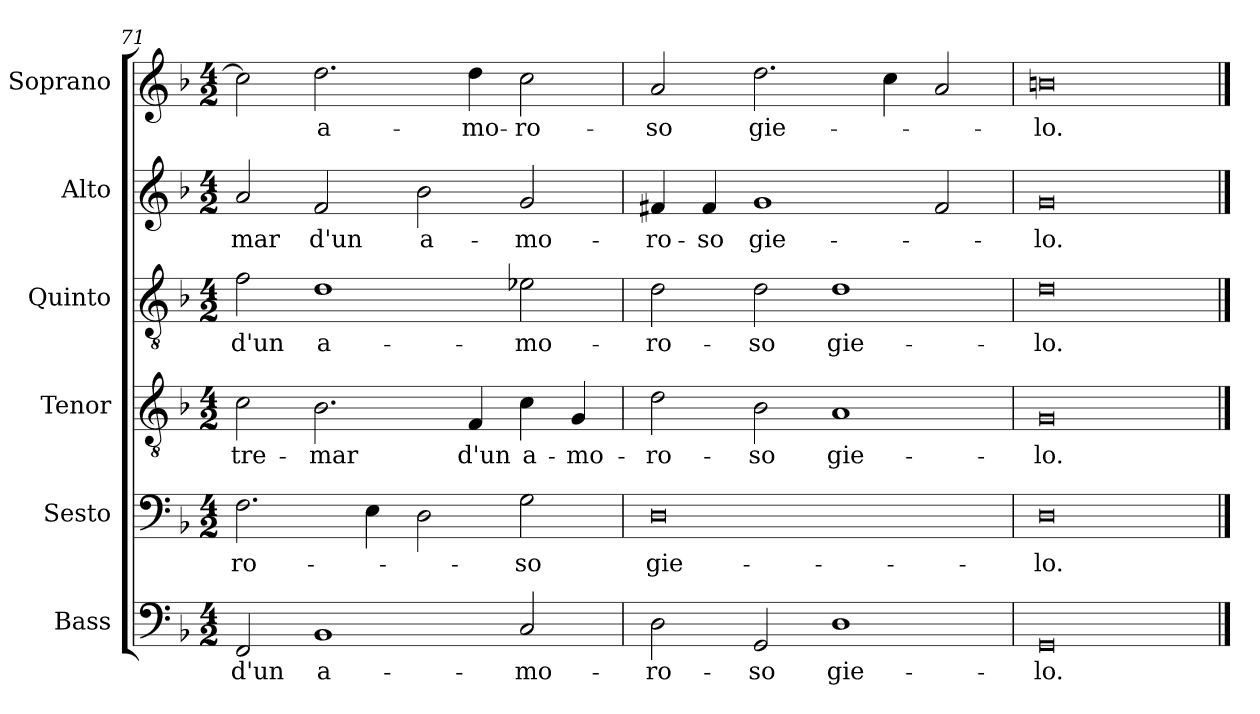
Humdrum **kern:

**kern	**text	**kern	**text	**kern	**text	**kern	**text	**kern	**text	**kern	**text
*part6	*part6	*part5	*part5	*part4	*part4	*part3	*part3	*part2	*part2	*part1	*part1
*staff6	*staff6	*staff5	*staff5	*staff4	*staff4	*staff3	*staff3	*staff2	*staff2	*staff1	*staff1
*I"Bass	*	*I"Sesto	*	*I"Tenor	*	*I"Quinto	*	*I"Alto	*	*I"Soprano	*
*I'B	*	*	*	*I'T	*	*	*	*I'A	*	*I'S	*
*clefF4	*	*clefF4	*	*clefGv2	*	*clefGv2	*	*clefG2	*	*clefG2	*
*k[b-]	*	*k[b-]	*	*k[b-]	*	*k[b-]	*	*k[b-]	*	*k[b-]	*
*F:	*	*F:	*	*F:	*	*F:	*	*F:	*	*F:	*
*M4/2	*	*M4/2	*	*M4/2	*	*M4/2	*	*M4/2	*	*M4/2	*
=71	=71	=71	=71	=71	=71	=71	=71	=71	=71	=71	=71
!	!LO:LY:b	!	!	!	!	!	!	!	!	!	!
!	!	!	!LO:LY:b	!	!	!	!	!	!	!	!
!	!	!	!	!	!LO:LY:b	!	!	!	!	!	!
!	!	!	!	!	!	!	!LO:LY:b	!	!	!	!
!	!	!	!	!	!	!	!	!	!LO:LY:b	!	!
2FF/	d'un	2.F\	-ro-	2c\	tre-	2f\	d'un	2a/	-mar	2cc\]	.
!	!LO:LY:b	!	!	!	!	!	!	!	!	!	!
!	!	!	!	!	!LO:LY:b	!	!	!	!	!	!
!	!	!	!	!	!	!	!LO:LY:b	!	!	!	!
!	!	!	!	!	!	!	!	!	!LO:LY:b	!	!
!	!	!	!	!	!	!	!	!	!	!	!LO:LY:b
1BB-	a-	.	.	2.B-\	-mar	1d	a-	2f/	d'un	2.dd\	a-
.	.	4E\	.	.	.	.	.	.	.	.	.
!	!	!	!	!	!	!	!	!	!LO:LY:b	!	!
.	.	2D\	.	.	.	.	.	2b-\	a-	.	.
!	!	!	!	!	!LO:LY:b	!	!	!	!	!	!
!	!	!	!	!	!	!	!	!	!	!	!LO:LY:b
.	.	.	.	4F/	d'un	.	.	.	.	4dd\	-mo-
!	!LO:LY:b	!	!	!	!	!	!	!	!	!	!
!	!	!	!LO:LY:b	!	!	!	!	!	!	!	!
!	!	!	!	!	!LO:LY:b	!	!	!	!	!	!
!	!	!	!	!	!	!	!LO:LY:b	!	!	!	!
!	!	!	!	!	!	!	!	!	!LO:LY:b	!	!
!	!	!	!	!	!	!	!	!	!	!	!LO:LY:b
2C/	-mo-	2G\	-so	4c\	a-	2e-X\	-mo-	2g/	-mo-	2cc\	-ro-
!	!	!	!	!	!LO:LY:b	!	!	!	!	!	!
.	.	.	.	4G/	-mo-	.	.	.	.	.	.
=72	=72	=72	=72	=72	=72	=72	=72	=72	=72	=72	=72
!	!LO:LY:b	!	!	!	!	!	!	!	!	!	!
!	!	!	!LO:LY:b	!	!	!	!	!	!	!	!
!	!	!	!	!	!LO:LY:b	!	!	!	!	!	!
!	!	!	!	!	!	!	!LO:LY:b	!	!	!	!
!	!	!	!	!	!	!	!	!	!LO:LY:b	!	!
!	!	!	!	!	!	!	!	!	!	!	!LO:LY:b
2D\	-ro-	0D	gie-	2d\	-ro-	2d\	-ro-	4f#X/	-ro-	2a/	-so
!	!	!	!	!	!	!	!	!	!LO:LY:b	!	!
.	.	.	.	.	.	.	.	4f#/	-so	.	.
!	!LO:LY:b	!	!	!	!	!	!	!	!	!	!
!	!	!	!	!	!LO:LY:b	!	!	!	!	!	!
!	!	!	!	!	!	!	!LO:LY:b	!	!	!	!
!	!	!	!	!	!	!	!	!	!LO:LY:b	!	!
!	!	!	!	!	!	!	!	!	!	!	!LO:LY:b
2GG/	-so	.	.	2B-\	-so	2d\	-so	1g	gie-	2.dd\	gie-
!	!LO:LY:b	!	!	!	!	!	!	!	!	!	!
!	!	!	!	!	!LO:LY:b	!	!	!	!	!	!
!	!	!	!	!	!	!	!LO:LY:b	!	!	!	!
1D	gie-	.	.	1A	gie-	1d	gie-	.	.	.	.
.	.	.	.	.	.	.	.	.	.	4cc\	.
.	.	.	.	.	.	.	.	2f#/	.	2a/	.
=73	=73	=73	=73	=73	=73	=73	=73	=73	=73	=73	=73
!	!LO:LY:b	!	!	!	!	!	!	!	!	!	!
!	!	!	!LO:LY:b	!	!	!	!	!	!	!	!
!	!	!	!	!	!LO:LY:b	!	!	!	!	!	!
!	!	!	!	!	!	!	!LO:LY:b	!	!	!	!
!	!	!	!	!	!	!	!	!	!LO:LY:b	!	!
!	!	!	!	!	!	!	!	!	!	!	!LO:LY:b
0GG	-lo.	0D	-lo.	0G	-lo.	0d	-lo.	0g	-lo.	0bn	-lo.
==	==	==	==	==	==	==	==	==	==	==	==
*-	*-	*-	*-	*-	*-	*-	*-	*-	*-	*-	*-
